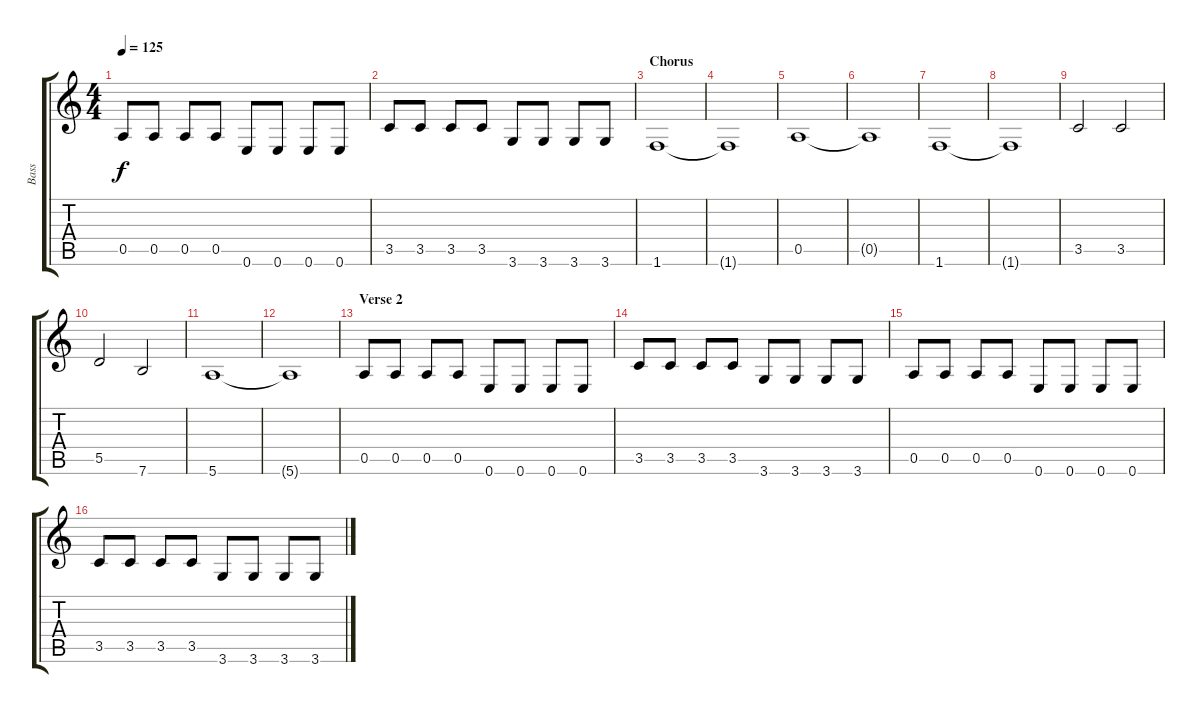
\track ("Bass" "Bass") {instrument electricbassfinger}
\staff {score tabs}
\tuning (E4 B3 G3 D3 A2 E2) {hide}
\ts (4 4)
\tempo 125
\clef g2
\ks c
0.5.8{dy f} 0.5.8 0.5.8 0.5.8 0.6.8 0.6.8 0.6.8 0.6.8 |
3.5.8 3.5.8 3.5.8 3.5.8 3.6.8 3.6.8 3.6.8 3.6.8 |
\section ("" "Chorus")
1.6.1 |
1.6{t}.1 |
0.5.1 |
0.5{t}.1 |
1.6.1 |
1.6{t}.1 |
3.5.2 3.5.2 |
5.5.2 7.6.2 |
5.6.1 |
5.6{t}.1 |
\section ("" "Verse 2")
0.5.8 0.5.8 0.5.8 0.5.8 0.6.8 0.6.8 0.6.8 0.6.8 |
3.5.8 3.5.8 3.5.8 3.5.8 3.6.8 3.6.8 3.6.8 3.6.8 |
0.5.8 0.5.8 0.5.8 0.5.8 0.6.8 0.6.8 0.6.8 0.6.8 |
3.5.8 3.5.8 3.5.8 3.5.8 3.6.8 3.6.8 3.6.8 3.6.8
